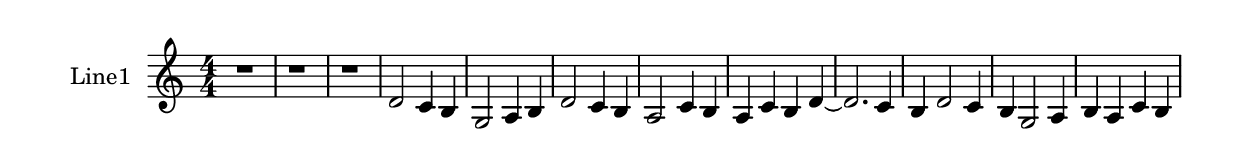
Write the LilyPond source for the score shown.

% 2016-09-11 01:28

\version "2.18.2"
\language "english"

\header {}

\layout {}

\paper {}

\score {
    \new Score <<
        \context Staff = "line1" {
            \set Staff.instrumentName = \markup { Line1 }
            \set Staff.shortInstrumentName = \markup { Line1 }
            {
                \numericTimeSignature
                \time 4/4
                \bar "||"
                \accidentalStyle modern-cautionary
                r1
                r1
                r1
                d'2
                c'4
                b4
                g2
                a4
                b4
                d'2
                c'4
                b4
                a2
                c'4
                b4
                a4
                c'4
                b4
                d'4 ~
                d'2.
                c'4
                b4
                d'2
                c'4
                b4
                g2
                a4
                b4
                a4
                c'4
                b4
            }
        }
    >>
}